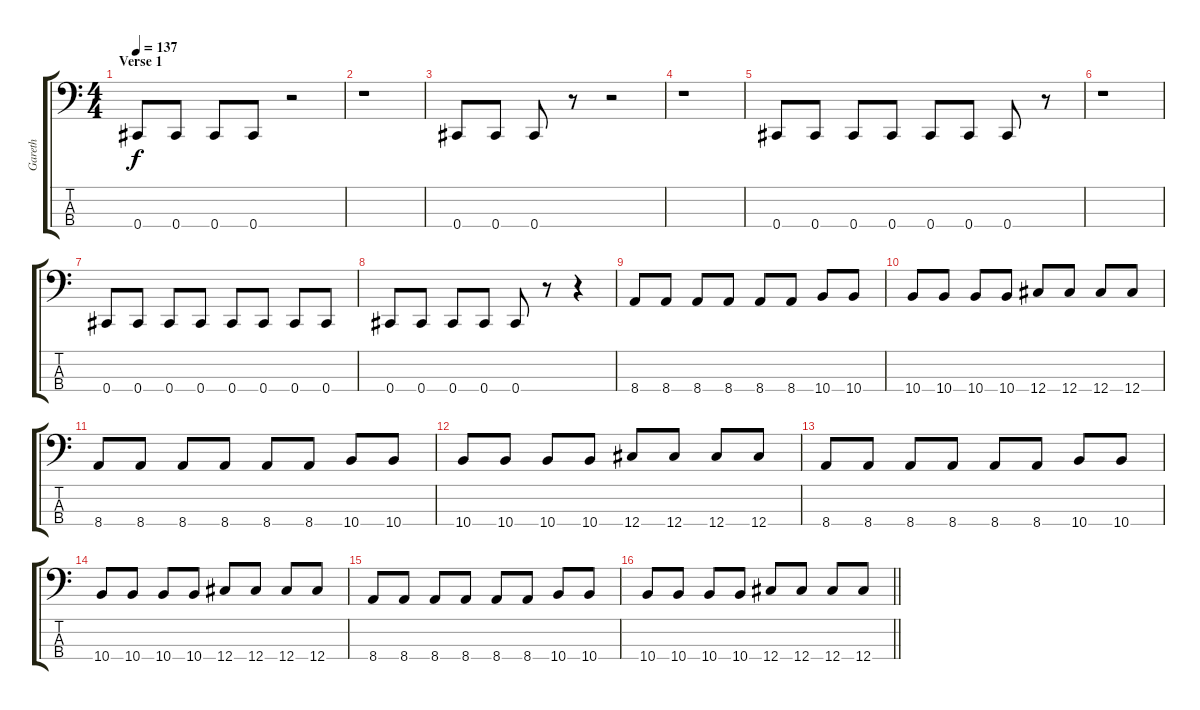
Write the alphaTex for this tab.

\track ("Gareth" "Gareth") {instrument electricbassfinger}
\staff {score tabs}
\tuning (Gb2 Db2 Ab1 Db1) {hide}
\ts (4 4)
\section ("" "Verse 1")
\tempo 137
\clef f4
\ks c
0.4.8{dy f} 0.4.8 0.4.8 0.4.8 r.2 |
r.1 |
0.4.8 0.4.8 0.4.8 r.8 r.2 |
r.1 |
0.4.8 0.4.8 0.4.8 0.4.8 0.4.8 0.4.8 0.4.8 r.8 |
r.1 |
0.4.8 0.4.8 0.4.8 0.4.8 0.4.8 0.4.8 0.4.8 0.4.8 |
0.4.8 0.4.8 0.4.8 0.4.8 0.4.8 r.8 r.4 |
8.4.8 8.4.8 8.4.8 8.4.8 8.4.8 8.4.8 10.4.8 10.4.8 |
10.4.8 10.4.8 10.4.8 10.4.8 12.4.8 12.4.8 12.4.8 12.4.8 |
8.4.8 8.4.8 8.4.8 8.4.8 8.4.8 8.4.8 10.4.8 10.4.8 |
10.4.8 10.4.8 10.4.8 10.4.8 12.4.8 12.4.8 12.4.8 12.4.8 |
8.4.8 8.4.8 8.4.8 8.4.8 8.4.8 8.4.8 10.4.8 10.4.8 |
10.4.8 10.4.8 10.4.8 10.4.8 12.4.8 12.4.8 12.4.8 12.4.8 |
8.4.8 8.4.8 8.4.8 8.4.8 8.4.8 8.4.8 10.4.8 10.4.8 |
\barLineRight lightlight
10.4.8 10.4.8 10.4.8 10.4.8 12.4.8 12.4.8 12.4.8 12.4.8
